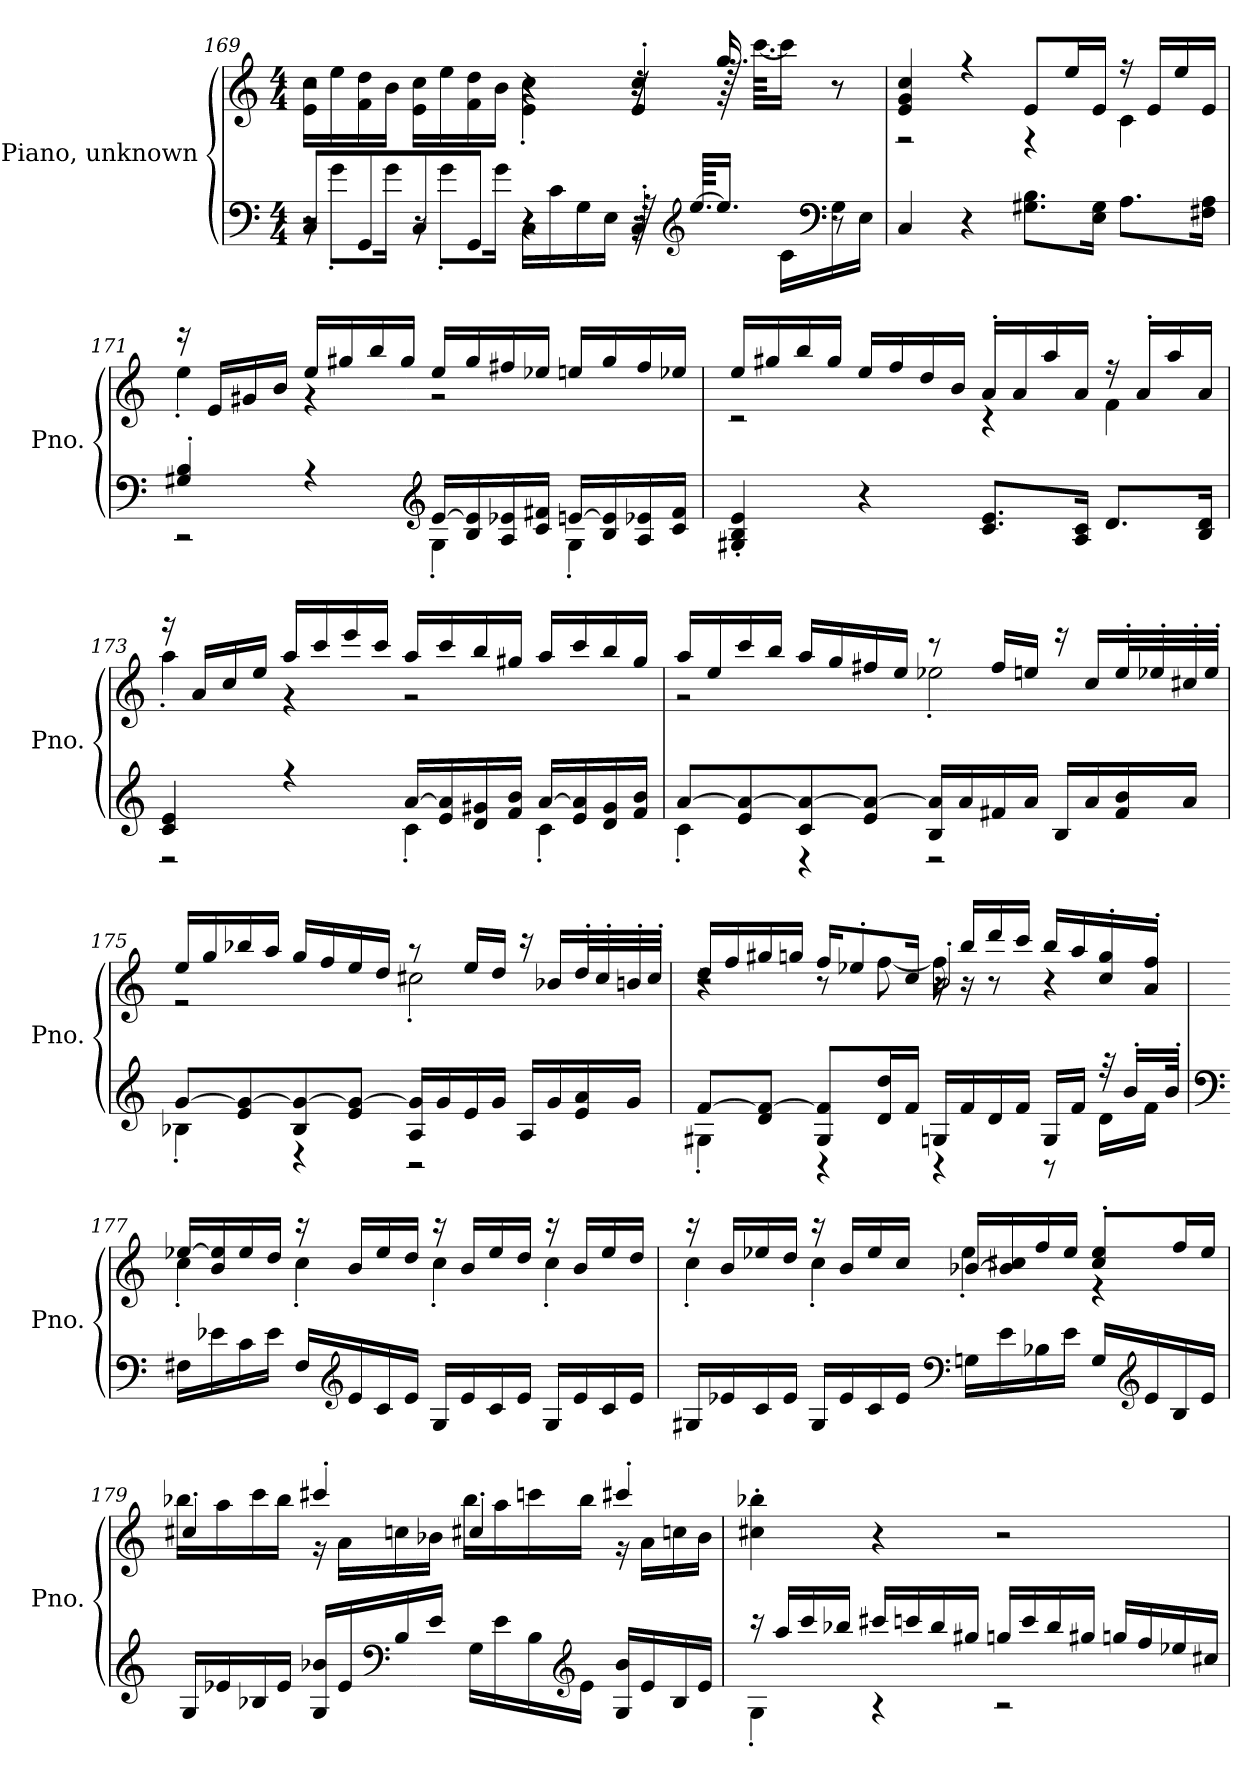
**kern	**kern
*part1	*part1
*staff2	*staff1
*I"Piano, unknown	*
*I'Pno.	*
!!LO:LB:g=z
*clefF4	*clefG2
*k[]	*k[]
*M4/4	*M4/4
=169	=169
*^	*^
*	*^	*	*^
2r	16r	8C/L	2r	16e\ 16cc\LL	2r
.	8g'\L	.	.	16ee\	.
.	.	8GG/	.	16f\ 16dd\	.
.	16g\Jk	.	.	16b\JJ	.
.	16r	8C/	.	16e\ 16cc\LL	.
.	8g'\L	.	.	16ee\	.
.	.	8GG/J	.	16f\ 16dd\	.
.	16g\Jk	.	.	16b\JJ	.
4r	16C\LL	4r	4r	4e\' 4cc\'	4r
.	16c\	.	.	.	.
.	16G\	.	.	.	.
.	16E\JJ	.	.	.	.
128r	16r	4C'/	32r	32r	4e/' 4cc/'
*clefG2	*	*	*	*	*
[64.ee/KKLL	.	.	.	.	.
16.ee/JJ]	.	.	16.gg/	128r	.
.	.	.	.	[64.ccc\KKLL	.
.	16c\LL	.	.	16ccc\JJ]	.
*clefF4	*	*	*	*	*
8r	16G\	.	8r	8r	.
.	16E\JJ	.	.	.	.
*v	*v	*v	*	*	*
*	*	*v	*v
=170	=170	=170
4C/	4e/ 4g/ 4cc/	2r
4r	4r	.
8.G#X\ 8.B\L	8e/L	4r
.	16ee/L	.
16E\ 16G#\Jk	16e/JJ	.
8.A\L	16r	4c\
.	16e/LL	.
.	16ee/	.
16F#X\ 16A\Jk	16e/JJ	.
!!LO:PB:g=z	!!
=171	=171	=171
*^	*	*
4G#X/' 4B/'	2r	16r	4ee'\
.	.	16e/LL	.
.	.	16g#X/	.
.	.	16b/JJ	.
4r	.	16ee/LL	4r
.	.	16gg#X/	.
.	.	16bb/	.
.	.	16gg#/JJ	.
*clefG2	*	*	*
[16e/LL	4G#'\	16ee/LL	2r
16B/ 16e/]	.	16gg#/	.
16A/ 16e-X/	.	16ff#X/	.
16c/ 16f#X/JJ	.	16ee-X/JJ	.
[16en/LL	4G#'\	16een/LL	.
16B/ 16e/]	.	16gg#/	.
16A/ 16e-X/	.	16ff#/	.
16c/ 16f#/JJ	.	16ee-X/JJ	.
*v	*v	*	*
=172	=172	=172
4G#X/' 4B/' 4e/'	16ee/LL	2r
.	16gg#X/	.
.	16bb/	.
.	16gg#/JJ	.
4r	16ee/LL	.
.	16ff/	.
.	16dd/	.
.	16b/JJ	.
8.c/ 8.e/L	16a'/LL	4r
.	16a/	.
.	16aa/	.
16A/ 16c/Jk	16a/JJ	.
8.d/L	16r	4f\
.	16a'/LL	.
.	16aa/	.
16B/ 16d/Jk	16a/JJ	.
!!LO:LB:g=z	!!
=173	=173	=173
*^	*	*
4c/ 4e/	2r	16r	4aa'\
.	.	16a/LL	.
.	.	16cc/	.
.	.	16ee/JJ	.
4r	.	16aa/LL	4r
.	.	16ccc/	.
.	.	16eee/	.
.	.	16ccc/JJ	.
[16a/LL	4c'\	16aa/LL	2r
16e/ 16a/]	.	16ccc/	.
16d/ 16g#X/	.	16bb/	.
16f/ 16b/JJ	.	16gg#X/JJ	.
[16a/LL	4c'\	16aa/LL	.
16e/ 16a/]	.	16ccc/	.
16d/ 16g#/	.	16bb/	.
16f/ 16b/JJ	.	16gg#/JJ	.
=174	=174	=174	=174
[8a/L	4c'\	16aa/LL	2r
.	.	16ee/	.
8e/ 8a/_	.	16ccc/	.
.	.	16bb/JJ	.
8c/ 8a/_	4r	16aa/LL	.
.	.	16gg/	.
8e/ 8a/_J	.	16ff#X/	.
.	.	16ee/JJ	.
16B/ 16a/]LL	2r	8r	2ee-X'\
16a/	.	.	.
16f#X/	.	16ff#/LL	.
16a/JJ	.	16een/JJ	.
16B/LL	.	16r	.
16a/	.	16cc/LL	.
16f#/ 16b/	.	32ee'/L	.
.	.	32ee-X'/	.
16a/JJ	.	32cc#X'/	.
.	.	32ee-'/JJJ	.
!!LO:LB:g=z	!!
=175	=175	=175	=175
[8g/L	4B-X'\	16ee/LL	2r
.	.	16gg/	.
8e/ 8g/_	.	16bb-X/	.
.	.	16aa/JJ	.
8B-/ 8g/_	4r	16gg/LL	.
.	.	16ff/	.
8e/ 8g/_J	.	16ee/	.
.	.	16dd/JJ	.
16A/ 16g/]LL	2r	8r	2cc#X'\
16g/	.	.	.
16e/	.	16ee/LL	.
16g/JJ	.	16dd/JJ	.
16A/LL	.	16r	.
16g/	.	16b-X/LL	.
16e/ 16a/	.	32dd'/L	.
.	.	32cc#'/	.
16g/JJ	.	32bn'/	.
.	.	32cc#'/JJJ	.
=176	=176	=176	=176
*	*	*	*^
[8f/L	4G#X'\	16dd/LL	4r	2r
.	.	16ff/	.	.
8d/ 8f/_J	.	16gg#X/	.	.
.	.	16ggn/JJ	.	.
8G#/ 8f/]L	4r	16ff/KL	8r	.
.	.	8ee-X'/	.	.
16d/ 16dd/L	.	.	[8ff\	.
16f/JJ	.	16cc/Jk	.	.
16Gn/LL	4r	16r	16ff\]	2b'/
16f/	.	16bb/LL	16r	.
16d/	.	16ddd/	8r	.
16f/JJ	.	16ccc/JJ	.	.
16G/LL	8r	16bb/LL	4r	.
16f/JJ	.	16aa/	.	.
32r	16d\LL	16cc/' 16gg/'	.	.
16b'/LL	.	.	.	.
.	16f\JJ	16a/' 16ff/'JJ	.	.
32b'/JJk	.	.	.	.
*v	*v	*	*	*
*	*v	*v	*v
!!LO:LB:g=z
=177	=177
*clefF4	*
*	*^
16F#X\LL	[16ee-X/LL	4cc'\
16e-X\	16b/ 16ee-/]	.
16c\	16ee-/	.
16e-\JJ	16dd/JJ	.
16F#/LL	16r	4cc'\
*clefG2	*	*
16e-/	16b/LL	.
16c/	16ee-/	.
16e-/JJ	16dd/JJ	.
16G/LL	16r	4cc'\
16e-/	16b/LL	.
16c/	16ee-/	.
16e-/JJ	16dd/JJ	.
16G/LL	16r	4cc'\
16e-/	16b/LL	.
16c/	16ee-/	.
16e-/JJ	16dd/JJ	.
=178	=178	=178
16G#X/LL	16r	4cc'\
16e-X/	16b/LL	.
16c/	16ee-X/	.
16e-/JJ	16dd/JJ	.
16G#/LL	16r	4cc'\
16e-/	16b/LL	.
16c/	16ee-/	.
16e-/JJ	16cc/JJ	.
*clefF4	*	*
16Gn\LL	[16b-X/LL	4ee-'\
16e-\	16b-/] 16cc#X/	.
16B-X\	16ff/	.
16e-\JJ	16ee-/JJ	.
16G/LL	8cc#/' 8ee-/'L	4r
*clefG2	*	*
16e-/	.	.
16B-/	16ff/L	.
16e-/JJ	16ee-/JJ	.
!!LO:LB:g=z	!!
=179	=179	=179
16G/LL	4cc#X'/	16bb-X\LL
16e-X/	.	16aa\
16B-X/	.	16ccc\
16e-/JJ	.	16bb-\JJ
16G/ 16b-X/LL	4ccc#X'/	16r
16e-/	.	16a\LL
*clefF4	*	*
16B-/	.	16ccn\
16e-/JJ	.	16b-X\JJ
16G\LL	4cc#X'/	16bb-\LL
16e-\	.	16aa\
16B-\	.	16cccn\
*clefG2	*	*
16e-\JJ	.	16bb-\JJ
16G/ 16b-/LL	4ccc#X'/	16r
16e-/	.	16a\LL
16B-/	.	16ccn\
16e-/JJ	.	16b-\JJ
*	*v	*v
!!LO:LB:g=z
=180	=180
*^	*
16r	4G'\	4cc#X\' 4bb-X\'
16aa/LL	.	.
16ccc/	.	.
16bb-X/JJ	.	.
16ccc#X/LL	4r	4r
16cccn/	.	.
16bb-/	.	.
16gg#X/JJ	.	.
16ggn/LL	2r	2r
16ccc/	.	.
16bb-/	.	.
16gg#X/JJ	.	.
16ggn/LL	.	.
16ff/	.	.
16ee-X/	.	.
16cc#X/JJ	.	.
*v	*v	*
=	=
*-	*-
